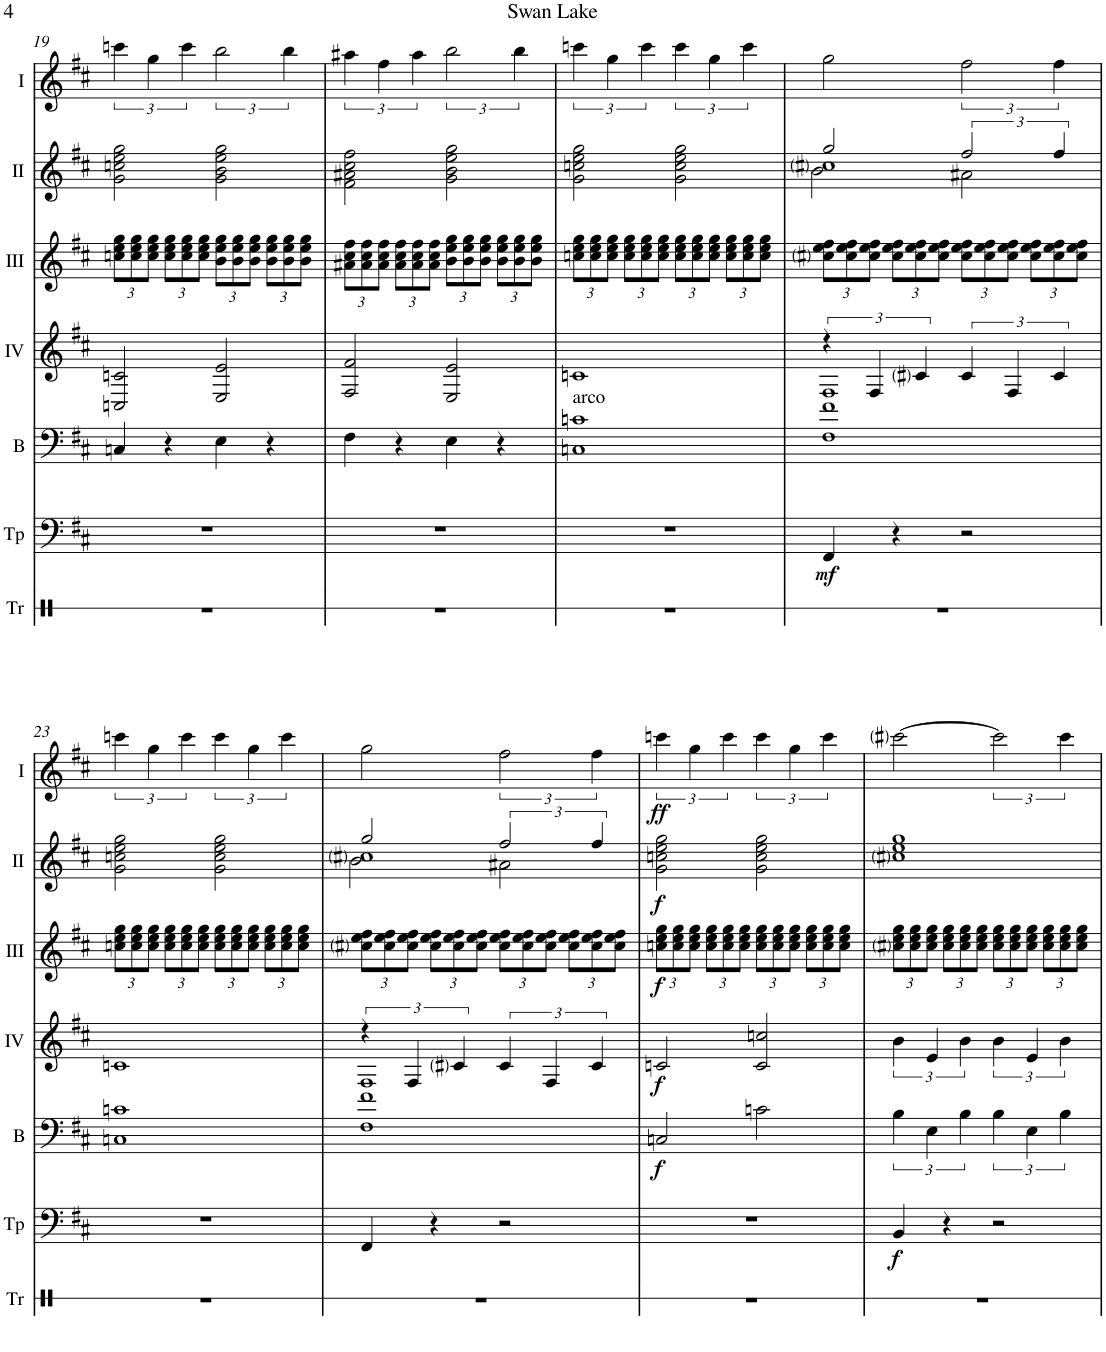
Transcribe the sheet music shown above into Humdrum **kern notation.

**kern	**kern	**dynam	**kern	**dynam	**kern	**dynam	**kern	**dynam	**kern	**dynam	**kern	**dynam
*part7	*part6	*part6	*part5	*part5	*part4	*part4	*part3	*part3	*part2	*part2	*part1	*part1
*staff7	*staff6	*staff6	*staff5	*staff5	*staff4	*staff4	*staff3	*staff3	*staff2	*staff2	*staff1	*staff1
*I"Triangle	*I"Timp.	*	*I"Bass	*	*I"Acc. 4	*	*I"Acc. 3	*	*I"Acc. 2	*	*I"Acc. 1	*
*I'Tr	*I'Tp	*	*I'B	*	*	*	*	*	*	*	*	*
!!LO:PB:g=z
*clefX	*clefF4	*	*clefF4	*	*clefG2	*	*clefG2	*	*clefG2	*	*clefG2	*
*	*	*	*Trd7c12	*	*Trd7c12	*	*Trd7c12	*	*	*	*	*
*k[]	*k[f#c#]	*	*k[f#c#]	*	*k[f#c#]	*	*k[f#c#]	*	*k[f#c#]	*	*k[f#c#]	*
*M4/4	*M4/4	*	*M4/4	*	*M4/4	*	*M4/4	*	*M4/4	*	*M4/4	*
*met(c)	*met(c)	*	*met(c)	*	*met(c)	*	*met(c)	*	*met(c)	*	*met(c)	*
*	*	*	*	*	*	*	*Xbrackettup	*	*	*	*	*
=19	=19	=19	=19	=19	=19	=19	=19	=19	=19	=19	=19	=19
1r	1r	.	4Cn/	.	2Cn/ 2cn/	.	12cccn\ 12eee\ 12ggg\L	.	2G\ 2cn\ 2e\ 2g\	.	6cccn\	.
.	.	.	.	.	.	.	12ccc\ 12eee\ 12ggg\	.	.	.	.	.
.	.	.	.	.	.	.	12ccc\ 12eee\ 12ggg\J	.	.	.	6gg\	.
.	.	.	4r	.	.	.	12ccc\ 12eee\ 12ggg\L	.	.	.	.	.
.	.	.	.	.	.	.	12ccc\ 12eee\ 12ggg\	.	.	.	6ccc\	.
.	.	.	.	.	.	.	12ccc\ 12eee\ 12ggg\J	.	.	.	.	.
.	.	.	4E\	.	2E/ 2e/	.	12bb\ 12eee\ 12ggg\L	.	2G\ 2B\ 2e\ 2g\	.	3bb\	.
.	.	.	.	.	.	.	12bb\ 12eee\ 12ggg\	.	.	.	.	.
.	.	.	.	.	.	.	12bb\ 12eee\ 12ggg\J	.	.	.	.	.
.	.	.	4r	.	.	.	12bb\ 12eee\ 12ggg\L	.	.	.	.	.
.	.	.	.	.	.	.	12bb\ 12eee\ 12ggg\	.	.	.	6bb\	.
.	.	.	.	.	.	.	12bb\ 12eee\ 12ggg\J	.	.	.	.	.
=20	=20	=20	=20	=20	=20	=20	=20	=20	=20	=20	=20	=20
1r	1r	.	4F#\	.	2F#/ 2f#/	.	12aa#X\ 12ccc#\ 12fff#\L	.	2F#\ 2A#X\ 2c#\ 2f#\	.	6aa#X\	.
.	.	.	.	.	.	.	12aa#\ 12ccc#\ 12fff#\	.	.	.	.	.
.	.	.	.	.	.	.	12aa#\ 12ccc#\ 12fff#\J	.	.	.	6ff#\	.
.	.	.	4r	.	.	.	12aa#\ 12ccc#\ 12fff#\L	.	.	.	.	.
.	.	.	.	.	.	.	12aa#\ 12ccc#\ 12fff#\	.	.	.	6aa#\	.
.	.	.	.	.	.	.	12aa#\ 12ccc#\ 12fff#\J	.	.	.	.	.
.	.	.	4E\	.	2E/ 2e/	.	12bb\ 12eee\ 12ggg\L	.	2G\ 2B\ 2e\ 2g\	.	3bb\	.
.	.	.	.	.	.	.	12bb\ 12eee\ 12ggg\	.	.	.	.	.
.	.	.	.	.	.	.	12bb\ 12eee\ 12ggg\J	.	.	.	.	.
.	.	.	4r	.	.	.	12bb\ 12eee\ 12ggg\L	.	.	.	.	.
.	.	.	.	.	.	.	12bb\ 12eee\ 12ggg\	.	.	.	6bb\	.
.	.	.	.	.	.	.	12bb\ 12eee\ 12ggg\J	.	.	.	.	.
=21	=21	=21	=21	=21	=21	=21	=21	=21	=21	=21	=21	=21
!	!	!	!LO:TX:a:t=arco	!	!	!	!	!	!	!	!	!
1r	1r	.	1Cn 1cn	.	1cn	.	12cccn\ 12eee\ 12ggg\L	.	2G\ 2cn\ 2e\ 2g\	.	6cccn\	.
.	.	.	.	.	.	.	12ccc\ 12eee\ 12ggg\	.	.	.	.	.
.	.	.	.	.	.	.	12ccc\ 12eee\ 12ggg\J	.	.	.	6gg\	.
.	.	.	.	.	.	.	12ccc\ 12eee\ 12ggg\L	.	.	.	.	.
.	.	.	.	.	.	.	12ccc\ 12eee\ 12ggg\	.	.	.	6ccc\	.
.	.	.	.	.	.	.	12ccc\ 12eee\ 12ggg\J	.	.	.	.	.
.	.	.	.	.	.	.	12ccc\ 12eee\ 12ggg\L	.	2G\ 2c\ 2e\ 2g\	.	6ccc\	.
.	.	.	.	.	.	.	12ccc\ 12eee\ 12ggg\	.	.	.	.	.
.	.	.	.	.	.	.	12ccc\ 12eee\ 12ggg\J	.	.	.	6gg\	.
.	.	.	.	.	.	.	12ccc\ 12eee\ 12ggg\L	.	.	.	.	.
.	.	.	.	.	.	.	12ccc\ 12eee\ 12ggg\	.	.	.	6ccc\	.
.	.	.	.	.	.	.	12ccc\ 12eee\ 12ggg\J	.	.	.	.	.
=22	=22	=22	=22	=22	=22	=22	=22	=22	=22	=22	=22	=22
*	*	*	*	*	*^	*	*	*	*^	*	*	*
*	*	*	*	*	*	*	*	*	*	*	*^	*	*	*
!	!	!LO:DY:b	!	!	!	!	!	!	!	!	!	!	!	!	!
1r	4FF#/	mf	1F# 1f#	.	6r	1F#	.	12ccc#i\ 12eee\ 12fff#\L	.	2g/	1c#i	2B\	.	2gg\	.
.	.	.	.	.	.	.	.	12ccc#\ 12eee\ 12fff#\	.	.	.	.	.	.	.
.	.	.	.	.	6F#/	.	.	12ccc#\ 12eee\ 12fff#\J	.	.	.	.	.	.	.
.	4r	.	.	.	.	.	.	12ccc#\ 12eee\ 12fff#\L	.	.	.	.	.	.	.
.	.	.	.	.	6c#i/	.	.	12ccc#\ 12eee\ 12fff#\	.	.	.	.	.	.	.
.	.	.	.	.	.	.	.	12ccc#\ 12eee\ 12fff#\J	.	.	.	.	.	.	.
.	2r	.	.	.	6c#/	.	.	12ccc#\ 12eee\ 12fff#\L	.	3f#/	.	2A#X\	.	3ff#\	.
.	.	.	.	.	.	.	.	12ccc#\ 12eee\ 12fff#\	.	.	.	.	.	.	.
.	.	.	.	.	6F#/	.	.	12ccc#\ 12eee\ 12fff#\J	.	.	.	.	.	.	.
.	.	.	.	.	.	.	.	12ccc#\ 12eee\ 12fff#\L	.	.	.	.	.	.	.
.	.	.	.	.	6c#/	.	.	12ccc#\ 12eee\ 12fff#\	.	6f#/	.	.	.	6ff#\	.
.	.	.	.	.	.	.	.	12ccc#\ 12eee\ 12fff#\J	.	.	.	.	.	.	.
*	*	*	*	*	*v	*v	*	*	*	*v	*v	*v	*	*	*
!!LO:LB:g=z
=23	=23	=23	=23	=23	=23	=23	=23	=23	=23	=23	=23	=23
1r	1r	.	1Cn 1cn	.	1cn	.	12cccn\ 12eee\ 12ggg\L	.	2G\ 2cn\ 2e\ 2g\	.	6cccn\	.
.	.	.	.	.	.	.	12ccc\ 12eee\ 12ggg\	.	.	.	.	.
.	.	.	.	.	.	.	12ccc\ 12eee\ 12ggg\J	.	.	.	6gg\	.
.	.	.	.	.	.	.	12ccc\ 12eee\ 12ggg\L	.	.	.	.	.
.	.	.	.	.	.	.	12ccc\ 12eee\ 12ggg\	.	.	.	6ccc\	.
.	.	.	.	.	.	.	12ccc\ 12eee\ 12ggg\J	.	.	.	.	.
.	.	.	.	.	.	.	12ccc\ 12eee\ 12ggg\L	.	2G\ 2c\ 2e\ 2g\	.	6ccc\	.
.	.	.	.	.	.	.	12ccc\ 12eee\ 12ggg\	.	.	.	.	.
.	.	.	.	.	.	.	12ccc\ 12eee\ 12ggg\J	.	.	.	6gg\	.
.	.	.	.	.	.	.	12ccc\ 12eee\ 12ggg\L	.	.	.	.	.
.	.	.	.	.	.	.	12ccc\ 12eee\ 12ggg\	.	.	.	6ccc\	.
.	.	.	.	.	.	.	12ccc\ 12eee\ 12ggg\J	.	.	.	.	.
=24	=24	=24	=24	=24	=24	=24	=24	=24	=24	=24	=24	=24
*	*	*	*	*	*^	*	*	*	*^	*	*	*
*	*	*	*	*	*	*	*	*	*	*	*^	*	*	*
1r	4FF#/	.	1F# 1f#	.	6r	1F#	.	12ccc#i\ 12eee\ 12fff#\L	.	2g/	1c#i	2B\	.	2gg\	.
.	.	.	.	.	.	.	.	12ccc#\ 12eee\ 12fff#\	.	.	.	.	.	.	.
.	.	.	.	.	6F#/	.	.	12ccc#\ 12eee\ 12fff#\J	.	.	.	.	.	.	.
.	4r	.	.	.	.	.	.	12ccc#\ 12eee\ 12fff#\L	.	.	.	.	.	.	.
.	.	.	.	.	6c#i/	.	.	12ccc#\ 12eee\ 12fff#\	.	.	.	.	.	.	.
.	.	.	.	.	.	.	.	12ccc#\ 12eee\ 12fff#\J	.	.	.	.	.	.	.
.	2r	.	.	.	6c#/	.	.	12ccc#\ 12eee\ 12fff#\L	.	3f#/	.	2A#X\	.	3ff#\	.
.	.	.	.	.	.	.	.	12ccc#\ 12eee\ 12fff#\	.	.	.	.	.	.	.
.	.	.	.	.	6F#/	.	.	12ccc#\ 12eee\ 12fff#\J	.	.	.	.	.	.	.
.	.	.	.	.	.	.	.	12ccc#\ 12eee\ 12fff#\L	.	.	.	.	.	.	.
.	.	.	.	.	6c#/	.	.	12ccc#\ 12eee\ 12fff#\	.	6f#/	.	.	.	6ff#\	.
.	.	.	.	.	.	.	.	12ccc#\ 12eee\ 12fff#\J	.	.	.	.	.	.	.
*	*	*	*	*	*v	*v	*	*	*	*v	*v	*v	*	*	*
=25	=25	=25	=25	=25	=25	=25	=25	=25	=25	=25	=25	=25
!	!	!	!	!LO:DY:b	!	!LO:DY:b	!	!LO:DY:b	!	!LO:DY:b	!	!LO:DY:b
1r	1r	.	2Cn/	f	2cn/	f	12cccn\ 12eee\ 12ggg\L	f	2G\ 2cn\ 2e\ 2g\	f	6cccn\	ff
.	.	.	.	.	.	.	12ccc\ 12eee\ 12ggg\	.	.	.	.	.
.	.	.	.	.	.	.	12ccc\ 12eee\ 12ggg\J	.	.	.	6gg\	.
.	.	.	.	.	.	.	12ccc\ 12eee\ 12ggg\L	.	.	.	.	.
.	.	.	.	.	.	.	12ccc\ 12eee\ 12ggg\	.	.	.	6ccc\	.
.	.	.	.	.	.	.	12ccc\ 12eee\ 12ggg\J	.	.	.	.	.
.	.	.	2cn\	.	2c/ 2ccn/	.	12ccc\ 12eee\ 12ggg\L	.	2G\ 2c\ 2e\ 2g\	.	6ccc\	.
.	.	.	.	.	.	.	12ccc\ 12eee\ 12ggg\	.	.	.	.	.
.	.	.	.	.	.	.	12ccc\ 12eee\ 12ggg\J	.	.	.	6gg\	.
.	.	.	.	.	.	.	12ccc\ 12eee\ 12ggg\L	.	.	.	.	.
.	.	.	.	.	.	.	12ccc\ 12eee\ 12ggg\	.	.	.	6ccc\	.
.	.	.	.	.	.	.	12ccc\ 12eee\ 12ggg\J	.	.	.	.	.
=26	=26	=26	=26	=26	=26	=26	=26	=26	=26	=26	=26	=26
!	!	!LO:DY:b	!	!	!	!	!	!	!	!	!	!
1r	4BB/	f	6B\	.	6b\	.	12ccc#i\ 12eee\ 12ggg\L	.	1c#i 1e 1g	.	[2ccc#i\	.
.	.	.	.	.	.	.	12ccc#\ 12eee\ 12ggg\	.	.	.	.	.
.	.	.	6E\	.	6e/	.	12ccc#\ 12eee\ 12ggg\J	.	.	.	.	.
.	4r	.	.	.	.	.	12ccc#\ 12eee\ 12ggg\L	.	.	.	.	.
.	.	.	6B\	.	6b\	.	12ccc#\ 12eee\ 12ggg\	.	.	.	.	.
.	.	.	.	.	.	.	12ccc#\ 12eee\ 12ggg\J	.	.	.	.	.
.	2r	.	6B\	.	6b\	.	12ccc#\ 12eee\ 12ggg\L	.	.	.	3ccc#\]	.
.	.	.	.	.	.	.	12ccc#\ 12eee\ 12ggg\	.	.	.	.	.
.	.	.	6E\	.	6e/	.	12ccc#\ 12eee\ 12ggg\J	.	.	.	.	.
.	.	.	.	.	.	.	12ccc#\ 12eee\ 12ggg\L	.	.	.	.	.
.	.	.	6B\	.	6b\	.	12ccc#\ 12eee\ 12ggg\	.	.	.	6ccc#\	.
.	.	.	.	.	.	.	12ccc#\ 12eee\ 12ggg\J	.	.	.	.	.
=	=	=	=	=	=	=	=	=	=	=	=	=
*-	*-	*-	*-	*-	*-	*-	*-	*-	*-	*-	*-	*-
